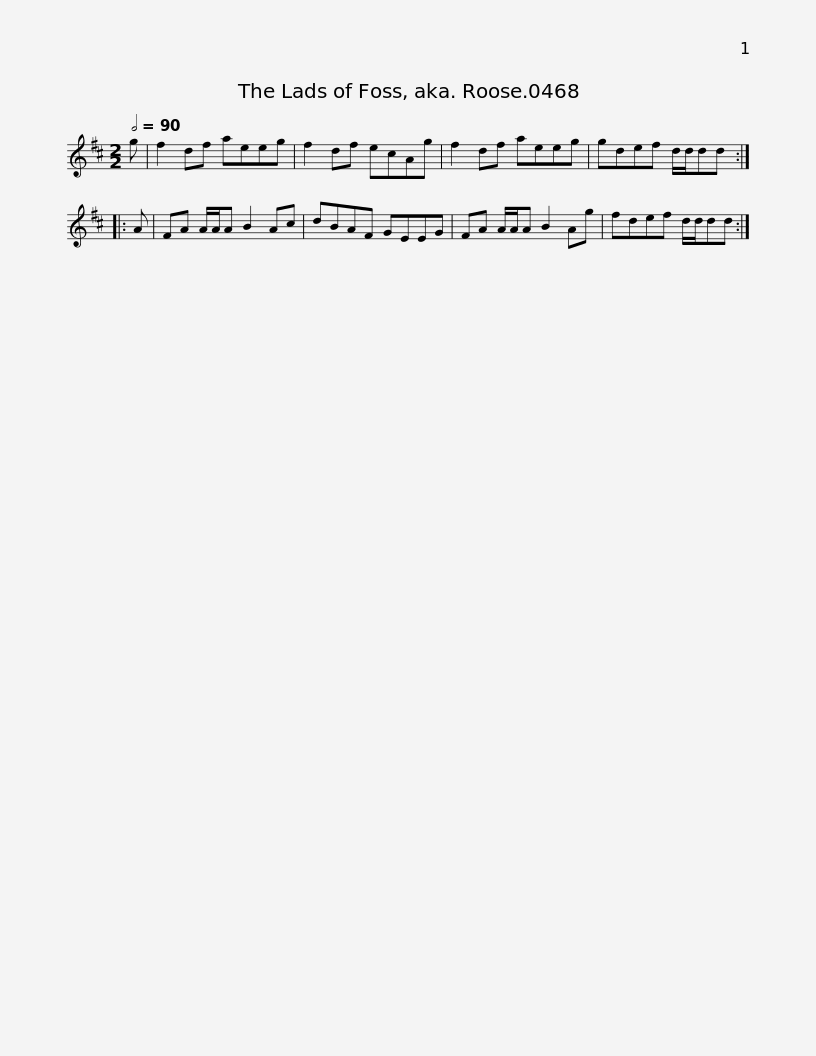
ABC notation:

X:1
L:1/8
Q:1/2=90
M:2/2
I:linebreak $
K:D
V:1 treble
V:1
 g | f2 df aeeg | f2 df ecAg | f2 df aeeg | gdef d/d/dd :: %5
 A | FA A/A/A B2 Ac |$ dBAF GEEG | FA A/A/A B2 Ag | fdef d/d/dd :| %10
